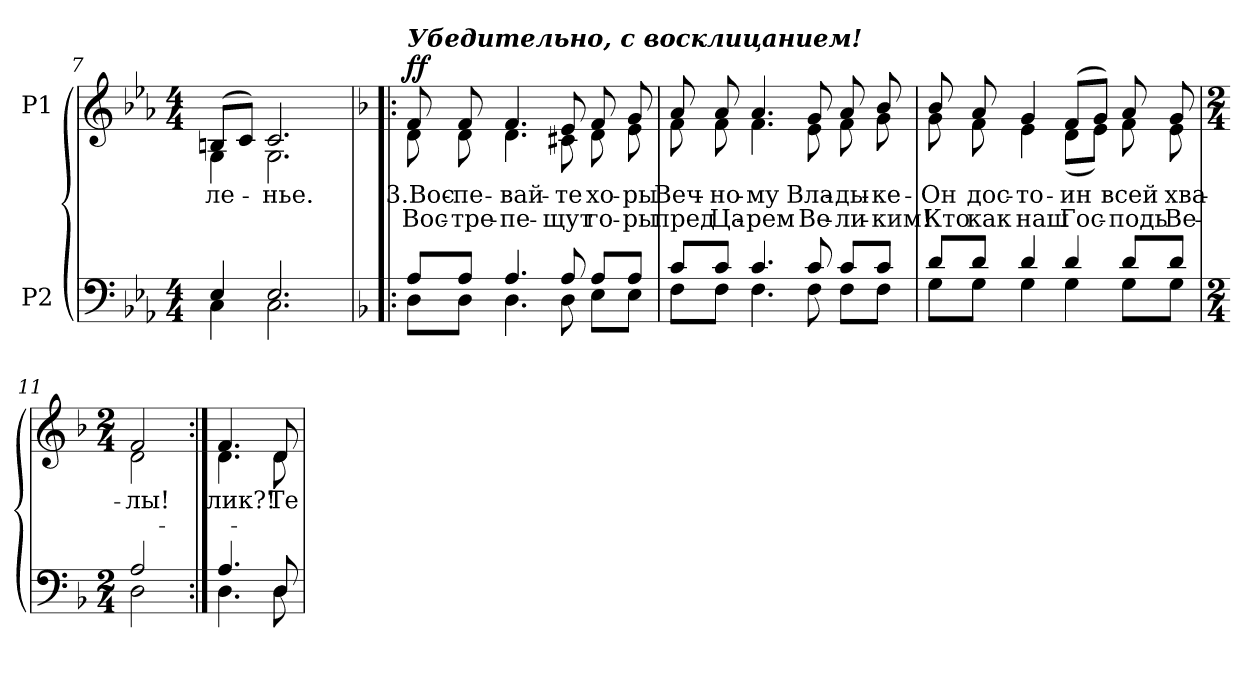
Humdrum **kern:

**kern	**kern	**text	**text	**dynam
*part2	*part1	*part1	*part1	*part1
*staff2	*staff1	*staff1	*staff1	*staff1
*I"P2	*I"P1	*	*	*
*clefF4	*clefG2	*	*	*
*k[b-e-a-]	*k[b-e-a-]	*	*	*
*c:	*c:	*	*	*
*M4/4	*M4/4	*	*	*
=7	=7	=7	=7	=7
*^	*	*	*	*
!	!	!	!LO:LY:b:color=#000000	!	!
*	*	*^	*	*	*
4E-i/	4Ci\	(8Bni/L	4Gi\	-ле-	.	.
.	.	8ci/J)	.	.	.	.
!	!	!	!	!LO:LY:b:color=#000000	!	!
2.E-i/	2.Ci\	2.ci/	2.Gi\	-нье.	.	.
!!LO:LB:g=z	!!
=8!|:	=8!|:	=8!|:	=8!|:	=8!|:	=8!|:	=8!|:
*k[b-]	*	*k[b-]	*	*	*	*
*d:	*	*d:	*	*	*	*
!	!	!LO:TX:a:Bi:t=Убедительно, с восклицанием!	!	!	!	!
!	!	!	!	!LO:LY:b:color=#000000	!LO:LY:b:color=#000000	!
8Ai/L	8Di\L	8fi/	8di\	3.Вос-	-Вос-	ff
!	!	!	!	!LO:LY:b:color=#000000	!LO:LY:b:color=#000000	!
8Ai/J	8Di\J	8fi/	8di\	-пе-	-тре-	.
!	!	!	!	!LO:LY:b:color=#000000	!LO:LY:b:color=#000000	!
4.Ai/	4.Di\	4.fi/	4.di\	-вай-	-пе-	.
!	!	!	!	!LO:LY:b:color=#000000	!LO:LY:b:color=#000000	!
8Ai/	8Di\	8ei/	8c#Xi\	-те	щут	.
!	!	!	!	!LO:LY:b:color=#000000	!LO:LY:b:color=#000000	!
8Ai/L	8Ei\L	8fi/	8di\	хо-	-го-	.
!	!	!	!	!LO:LY:b:color=#000000	!LO:LY:b:color=#000000	!
8Ai/J	8Ei\J	8gi/	8ei\	-ры	ры	.
=9	=9	=9	=9	=9	=9	=9
!	!	!	!	!LO:LY:b:color=#000000	!LO:LY:b:color=#000000	!
8ci/L	8Fi\L	8ai/	8fi\	Веч-	-пред	.
!	!	!	!	!LO:LY:b:color=#000000	!LO:LY:b:color=#000000	!
8ci/J	8Fi\J	8ai/	8fi\	но-	-Ца-	.
!	!	!	!	!LO:LY:b:color=#000000	!LO:LY:b:color=#000000	!
4.ci/	4.Fi\	4.ai/	4.fi\	-му	рем	.
!	!	!	!	!LO:LY:b:color=#000000	!LO:LY:b:color=#000000	!
8ci/	8Fi\	8gi/	8ei\	Вла-	-Ве-	.
!	!	!	!	!LO:LY:b:color=#000000	!LO:LY:b:color=#000000	!
8ci/L	8Fi\L	8ai/	8fi\	-ды-	-ли-	.
!	!	!	!	!LO:LY:b:color=#000000	!LO:LY:b:color=#000000	!
8ci/J	8Fi\J	8b-i/	8gi\	-ке-	-ким!	.
!!LO:PB:g=z	!!
=10	=10	=10	=10	=10	=10	=10
!	!	!	!	!LO:LY:b:color=#000000	!LO:LY:b:color=#000000	!
8di/L	8Gi\L	8b-i/	8gi\	Он	Кто	.
!	!	!	!	!LO:LY:b:color=#000000	!LO:LY:b:color=#000000	!
8di/J	8Gi\J	8ai/	8fi\	дос-	-как	.
!	!	!	!	!LO:LY:b:color=#000000	!LO:LY:b:color=#000000	!
4di/	4Gi\	4gi/	4ei\	то-	-наш	.
!	!	!	!	!LO:LY:b:color=#000000	!LO:LY:b:color=#000000	!
4di/	4Gi\	(8fi/L	(8di\L	ин	Гос-	.
.	.	8gi/J)	8ei\J)	.	.	.
!	!	!	!	!LO:LY:b:color=#000000	!LO:LY:b:color=#000000	!
8di/L	8Gi\L	8ai/	8fi\	-всей	подь	.
!	!	!	!	!LO:LY:b:color=#000000	!LO:LY:b:color=#000000	!
8di/J	8Gi\J	8gi/	8ei\	хва-	-Ве-	.
=11	=11	=11	=11	=11	=11	=11
*M2/4	*	*M2/4	*	*	*	*
!	!	!	!	!LO:LY:b:color=#000000	!	!
2Ai/	2Di\	2fi/	2di\	-лы!	.	.
=12:|!	=12:|!	=12:|!	=12:|!	=12:|!	=12:|!	=12:|!
!	!	!	!	!LO:LY:b:color=#000000	!	!
4.Ai/	4.Di\	4.fi/	4.di\	лик?!	.	.
!	!	!	!	!LO:LY:b:color=#000000	!	!
8Di/	8Di\	8di/	8di\	Те-	.	.
*v	*v	*	*	*	*	*
*	*v	*v	*	*	*
=	=	=	=	=
*-	*-	*-	*-	*-
